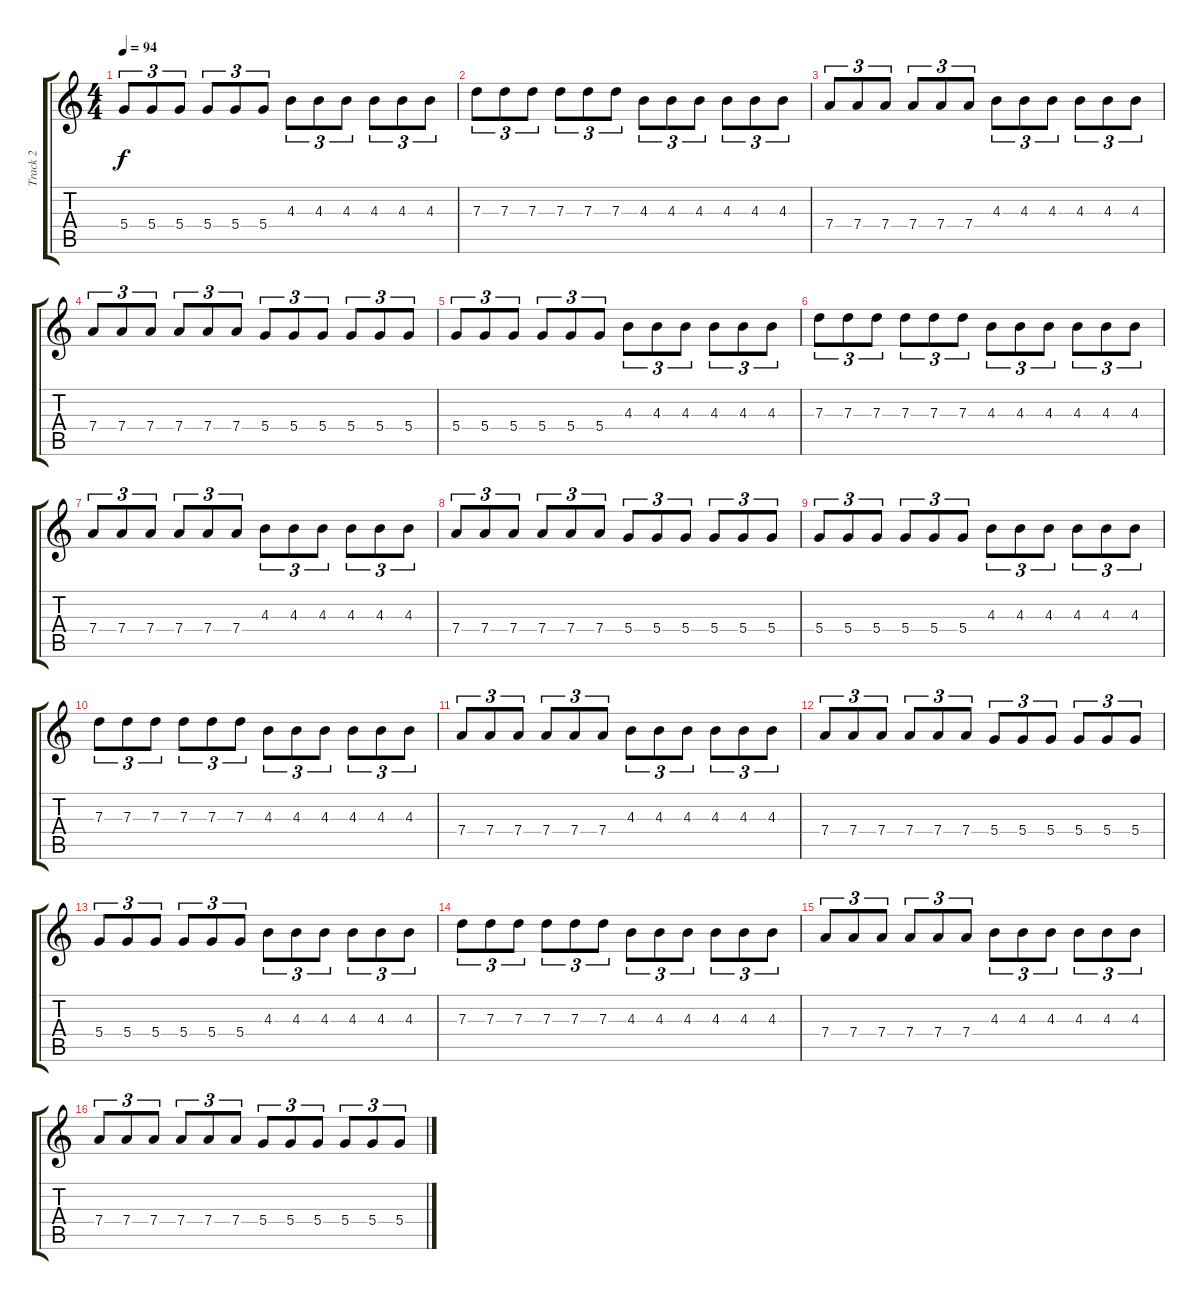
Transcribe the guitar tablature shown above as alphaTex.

\track ("Track 2" "Track 2") {instrument electricguitarjazz}
\staff {score tabs}
\tuning (E4 B3 G3 D3 A2 E2) {hide}
\ts (4 4)
\tempo 94
\clef g2
\ks c
5.4.8{tu (3 2) dy f} 5.4.8{tu (3 2)} 5.4.8{tu (3 2)} 5.4.8{tu (3 2)} 5.4.8{tu (3 2)} 5.4.8{tu (3 2)} 4.3.8{tu (3 2)} 4.3.8{tu (3 2)} 4.3.8{tu (3 2)} 4.3.8{tu (3 2)} 4.3.8{tu (3 2)} 4.3.8{tu (3 2)} |
7.3.8{tu (3 2)} 7.3.8{tu (3 2)} 7.3.8{tu (3 2)} 7.3.8{tu (3 2)} 7.3.8{tu (3 2)} 7.3.8{tu (3 2)} 4.3.8{tu (3 2)} 4.3.8{tu (3 2)} 4.3.8{tu (3 2)} 4.3.8{tu (3 2)} 4.3.8{tu (3 2)} 4.3.8{tu (3 2)} |
7.4.8{tu (3 2)} 7.4.8{tu (3 2)} 7.4.8{tu (3 2)} 7.4.8{tu (3 2)} 7.4.8{tu (3 2)} 7.4.8{tu (3 2)} 4.3.8{tu (3 2)} 4.3.8{tu (3 2)} 4.3.8{tu (3 2)} 4.3.8{tu (3 2)} 4.3.8{tu (3 2)} 4.3.8{tu (3 2)} |
7.4.8{tu (3 2)} 7.4.8{tu (3 2)} 7.4.8{tu (3 2)} 7.4.8{tu (3 2)} 7.4.8{tu (3 2)} 7.4.8{tu (3 2)} 5.4.8{tu (3 2)} 5.4.8{tu (3 2)} 5.4.8{tu (3 2)} 5.4.8{tu (3 2)} 5.4.8{tu (3 2)} 5.4.8{tu (3 2)} |
5.4.8{tu (3 2)} 5.4.8{tu (3 2)} 5.4.8{tu (3 2)} 5.4.8{tu (3 2)} 5.4.8{tu (3 2)} 5.4.8{tu (3 2)} 4.3.8{tu (3 2)} 4.3.8{tu (3 2)} 4.3.8{tu (3 2)} 4.3.8{tu (3 2)} 4.3.8{tu (3 2)} 4.3.8{tu (3 2)} |
7.3.8{tu (3 2)} 7.3.8{tu (3 2)} 7.3.8{tu (3 2)} 7.3.8{tu (3 2)} 7.3.8{tu (3 2)} 7.3.8{tu (3 2)} 4.3.8{tu (3 2)} 4.3.8{tu (3 2)} 4.3.8{tu (3 2)} 4.3.8{tu (3 2)} 4.3.8{tu (3 2)} 4.3.8{tu (3 2)} |
7.4.8{tu (3 2)} 7.4.8{tu (3 2)} 7.4.8{tu (3 2)} 7.4.8{tu (3 2)} 7.4.8{tu (3 2)} 7.4.8{tu (3 2)} 4.3.8{tu (3 2)} 4.3.8{tu (3 2)} 4.3.8{tu (3 2)} 4.3.8{tu (3 2)} 4.3.8{tu (3 2)} 4.3.8{tu (3 2)} |
7.4.8{tu (3 2)} 7.4.8{tu (3 2)} 7.4.8{tu (3 2)} 7.4.8{tu (3 2)} 7.4.8{tu (3 2)} 7.4.8{tu (3 2)} 5.4.8{tu (3 2)} 5.4.8{tu (3 2)} 5.4.8{tu (3 2)} 5.4.8{tu (3 2)} 5.4.8{tu (3 2)} 5.4.8{tu (3 2)} |
5.4.8{tu (3 2)} 5.4.8{tu (3 2)} 5.4.8{tu (3 2)} 5.4.8{tu (3 2)} 5.4.8{tu (3 2)} 5.4.8{tu (3 2)} 4.3.8{tu (3 2)} 4.3.8{tu (3 2)} 4.3.8{tu (3 2)} 4.3.8{tu (3 2)} 4.3.8{tu (3 2)} 4.3.8{tu (3 2)} |
7.3.8{tu (3 2)} 7.3.8{tu (3 2)} 7.3.8{tu (3 2)} 7.3.8{tu (3 2)} 7.3.8{tu (3 2)} 7.3.8{tu (3 2)} 4.3.8{tu (3 2)} 4.3.8{tu (3 2)} 4.3.8{tu (3 2)} 4.3.8{tu (3 2)} 4.3.8{tu (3 2)} 4.3.8{tu (3 2)} |
7.4.8{tu (3 2)} 7.4.8{tu (3 2)} 7.4.8{tu (3 2)} 7.4.8{tu (3 2)} 7.4.8{tu (3 2)} 7.4.8{tu (3 2)} 4.3.8{tu (3 2)} 4.3.8{tu (3 2)} 4.3.8{tu (3 2)} 4.3.8{tu (3 2)} 4.3.8{tu (3 2)} 4.3.8{tu (3 2)} |
7.4.8{tu (3 2)} 7.4.8{tu (3 2)} 7.4.8{tu (3 2)} 7.4.8{tu (3 2)} 7.4.8{tu (3 2)} 7.4.8{tu (3 2)} 5.4.8{tu (3 2)} 5.4.8{tu (3 2)} 5.4.8{tu (3 2)} 5.4.8{tu (3 2)} 5.4.8{tu (3 2)} 5.4.8{tu (3 2)} |
5.4.8{tu (3 2)} 5.4.8{tu (3 2)} 5.4.8{tu (3 2)} 5.4.8{tu (3 2)} 5.4.8{tu (3 2)} 5.4.8{tu (3 2)} 4.3.8{tu (3 2)} 4.3.8{tu (3 2)} 4.3.8{tu (3 2)} 4.3.8{tu (3 2)} 4.3.8{tu (3 2)} 4.3.8{tu (3 2)} |
7.3.8{tu (3 2)} 7.3.8{tu (3 2)} 7.3.8{tu (3 2)} 7.3.8{tu (3 2)} 7.3.8{tu (3 2)} 7.3.8{tu (3 2)} 4.3.8{tu (3 2)} 4.3.8{tu (3 2)} 4.3.8{tu (3 2)} 4.3.8{tu (3 2)} 4.3.8{tu (3 2)} 4.3.8{tu (3 2)} |
7.4.8{tu (3 2)} 7.4.8{tu (3 2)} 7.4.8{tu (3 2)} 7.4.8{tu (3 2)} 7.4.8{tu (3 2)} 7.4.8{tu (3 2)} 4.3.8{tu (3 2)} 4.3.8{tu (3 2)} 4.3.8{tu (3 2)} 4.3.8{tu (3 2)} 4.3.8{tu (3 2)} 4.3.8{tu (3 2)} |
7.4.8{tu (3 2)} 7.4.8{tu (3 2)} 7.4.8{tu (3 2)} 7.4.8{tu (3 2)} 7.4.8{tu (3 2)} 7.4.8{tu (3 2)} 5.4.8{tu (3 2)} 5.4.8{tu (3 2)} 5.4.8{tu (3 2)} 5.4.8{tu (3 2)} 5.4.8{tu (3 2)} 5.4.8{tu (3 2)}
